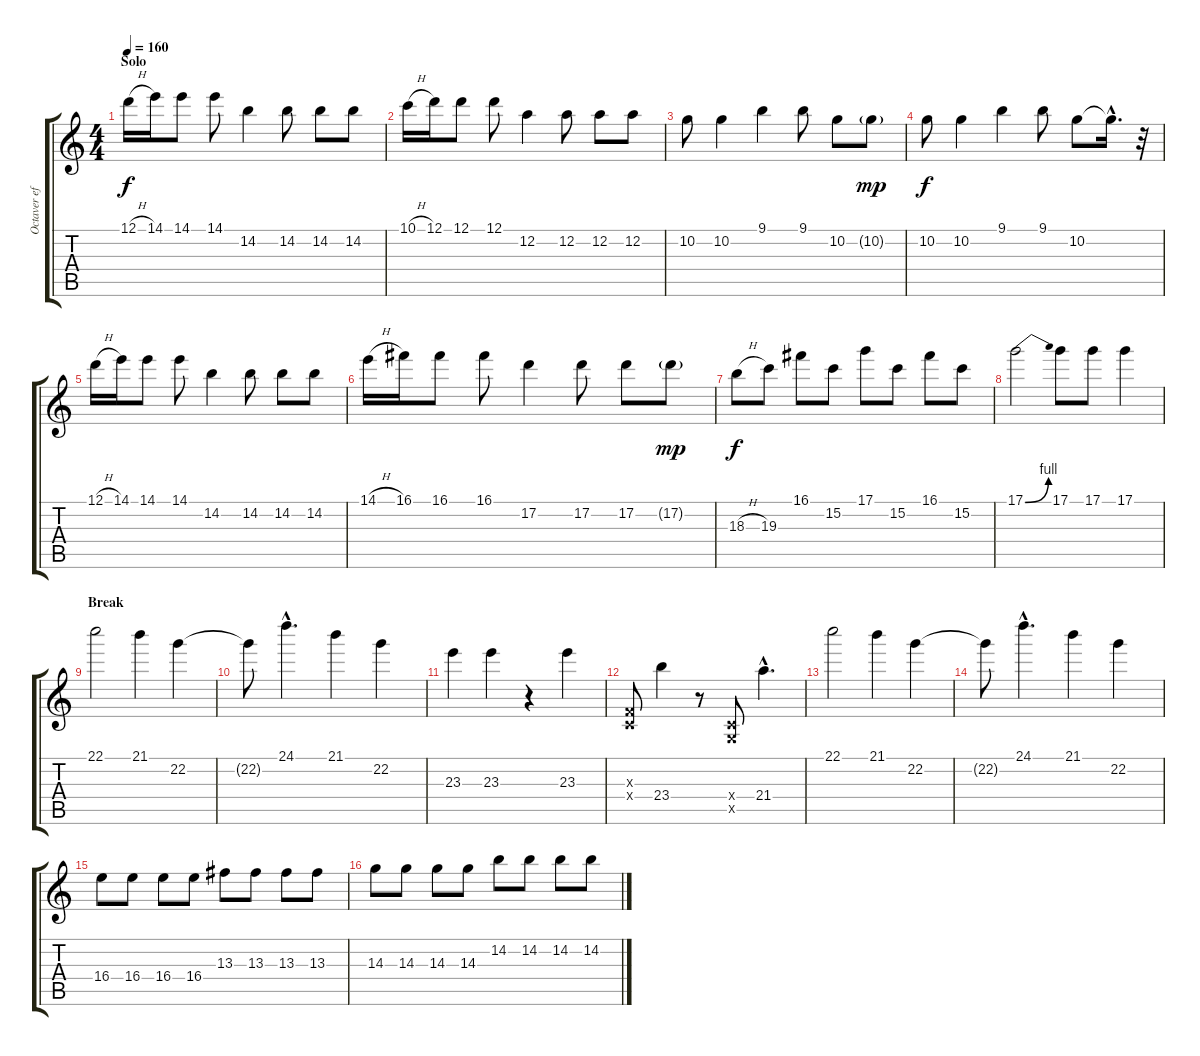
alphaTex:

\track ("Octaver effect" "Octaver ef") {instrument distortionguitar}
\staff {score tabs}
\tuning (D4 A3 F3 C3 G2 C2) {hide}
\ts (4 4)
\section ("" "Solo")
\tempo 160
\clef g2
\ks c
12.1{h}.16{dy f} 14.1.16 14.1.8 14.1.8 14.2.4 14.2.8 14.2.8 14.2.8 |
10.1{h}.16 12.1.16 12.1.8 12.1.8 12.2.4 12.2.8 12.2.8 12.2.8 |
10.2.8 10.2.4 9.1.4 9.1.8 10.2.8 10.2{g}.8{dy mp} |
10.2.8{dy f} 10.2.4 9.1.4 9.1.8 10.2.8 10.2{hac t}.16{d} r.32 |
12.1{h}.16 14.1.16 14.1.8 14.1.8 14.2.4 14.2.8 14.2.8 14.2.8 |
14.1{h}.16 16.1.16 16.1.8 16.1.8 17.2.4 17.2.8 17.2.8 17.2{g}.8{dy mp} |
18.3{h}.8{dy f} 19.3.8 16.1.8 15.2.8 17.1.8 15.2.8 16.1.8 15.2.8 |
17.1{be (bend 0 0 60 4)}.2 17.1.8 17.1.8 17.1.4 |
\section ("" "Break")
22.1.2 21.1.4 22.2.4 |
22.2{t}.8 24.1{hac}.4{d} 21.1.4 22.2.4 |
23.3.4 23.3.4 r.4 23.3.4 |
(0.3{x} 0.4{x}).8 23.4.4 r.8 (0.4{x} 0.5{x}).8 21.4{hac}.4{d} |
22.1.2 21.1.4 22.2.4 |
22.2{t}.8 24.1{hac}.4{d} 21.1.4 22.2.4 |
16.4.8 16.4.8 16.4.8 16.4.8 13.3.8 13.3.8 13.3.8 13.3.8 |
14.3.8 14.3.8 14.3.8 14.3.8 14.2.8 14.2.8 14.2.8 14.2.8
